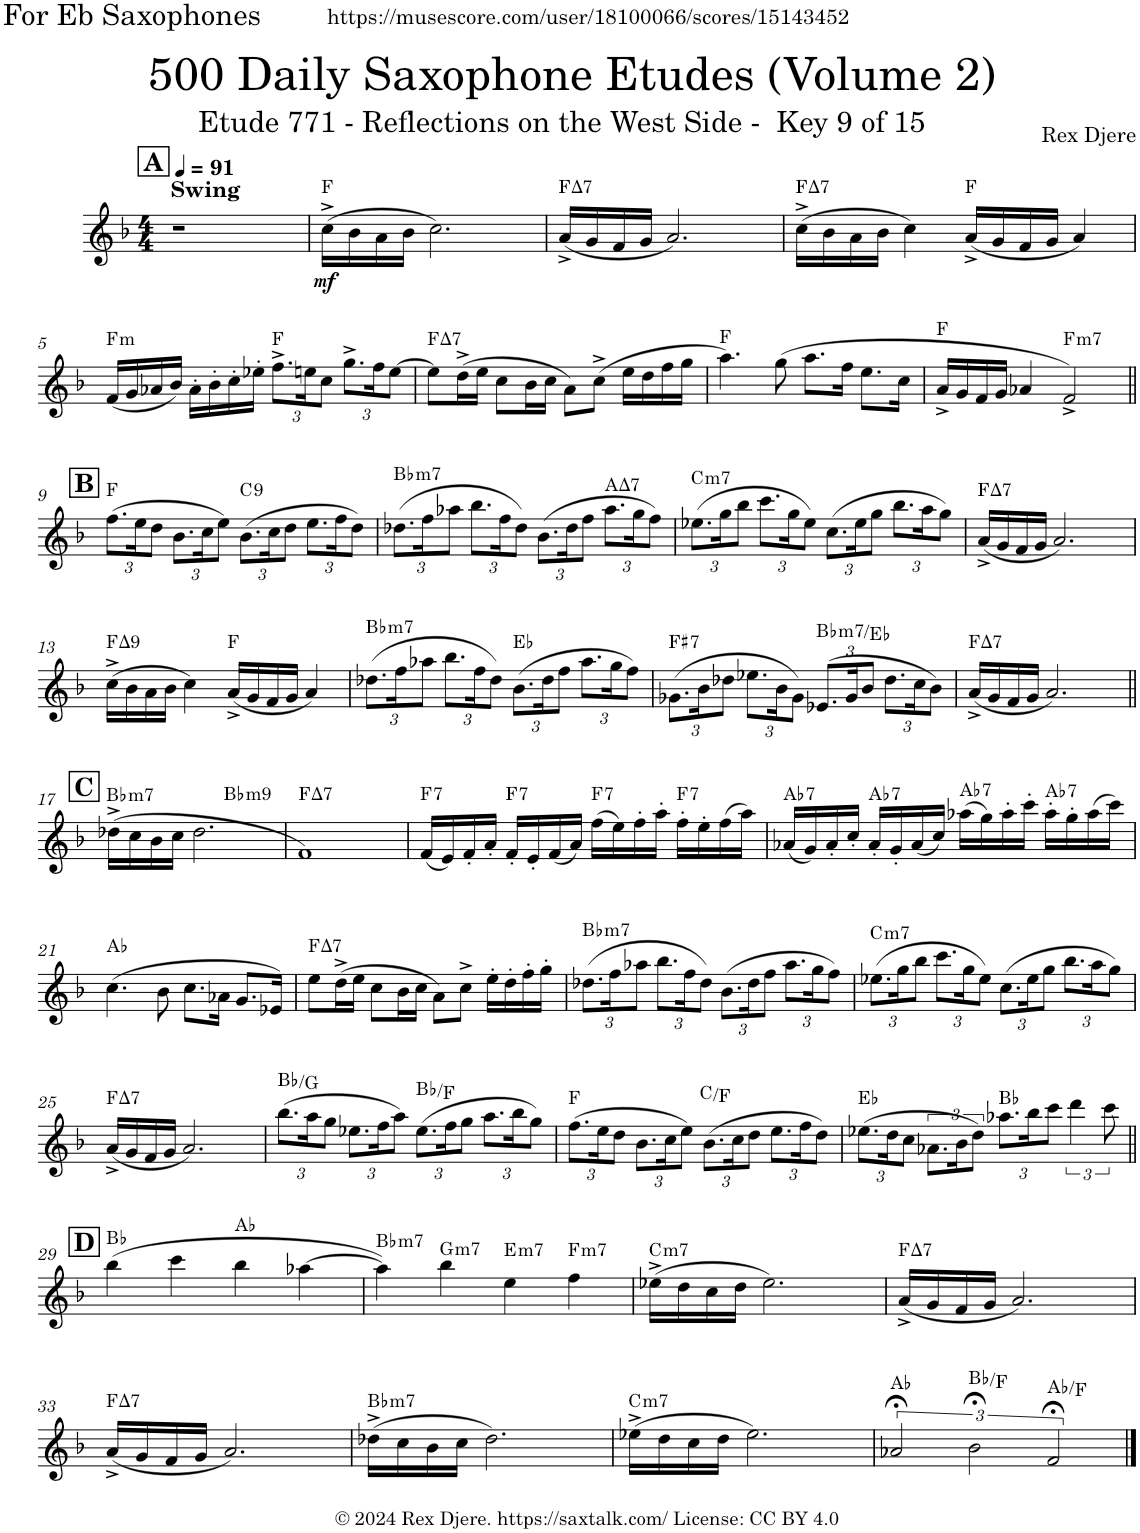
**kern	**dynam	**harte
*part1	*part1	*part1
*staff1	*staff1	*
*I"Alto Saxophone	*	*
*I'A. Sax.	*	*
*clefG2	*	*
*Trd5c9	*	*
*k[b-]	*	*
*M4/4	*	*
*MM91	*	*
!!LO:REH:place=s1:a:B:cj:fs=14:t=A
=1	=1	=1
!LO:TX:a:B:t=Swing	!	!
1r	.	.
=2	=2	=2
!	!LO:DY:b	!
(16cc^\LL	mf	F:maj
16b-\	.	.
16a\	.	.
16b-\JJ	.	.
2.cc\)	.	.
=3	=3	=3
!	!	!LO:H:kt=7
(16a^/LL	.	F:maj7
16g/	.	.
16f/	.	.
16g/JJ	.	.
2.a/)	.	.
=4	=4	=4
!	!	!LO:H:kt=7
(16cc^\LL	.	F:maj7
16b-\	.	.
16a\	.	.
16b-\JJ	.	.
4cc\)	.	.
(16a^/LL	.	F:maj
16g/	.	.
16f/	.	.
16g/JJ	.	.
4a/)	.	.
!!LO:LB:g=z
=5	=5	=5
!	!	!LO:H:kt=m
(16f/LL	.	F:min
16g/	.	.
16a-X/	.	.
16b-/JJ)	.	.
16a-'\LL	.	.
16b-'\	.	.
16cc'\	.	.
16ee-X'\JJ	.	.
*Xbrackettup	*	*
12.ff^\L	.	F:maj
24een\K	.	.
12cc\J	.	.
12.gg^\L	.	.
24ff\K	.	.
[12ee\J	.	.
=6	=6	=6
!	!	!LO:H:kt=7
8ee\L]	.	F:maj7
(16dd^\L	.	.
16ee\JJ	.	.
8cc\L	.	.
16b-\L	.	.
16cc\JJ	.	.
8a\L)	.	.
(8cc^\J	.	.
16ee\LL	.	.
16dd\	.	.
16ff\	.	.
16gg\JJ	.	.
=7	=7	=7
4.aa\)	.	F:maj
(8gg\	.	.
8.aa\L	.	.
16ff\Jk	.	.
8.ee\L	.	.
16cc\Jk	.	.
=8	=8	=8
16a^/LL	.	F:maj
16g/	.	.
16f/	.	.
16g/JJ	.	.
4a-X/	.	.
!	!	!LO:H:kt=m7
2f^/)	.	F:min7
!!LO:LB:g=z
!!LO:REH:place=s1:a:B:cj:fs=14:t=B
=9||	=9||	=9||
(12.ff\L	.	F:maj
24ee\K	.	.
12dd\J	.	.
12.b-\L	.	.
24cc\K	.	.
12ee\J)	.	.
!	!	!LO:H:kt=9
(12.b-\L	.	C:9
24cc\K	.	.
12dd\J	.	.
12.ee\L	.	.
24ff\K	.	.
12dd\J)	.	.
=10	=10	=10
!	!	!LO:H:kt=m7
(12.dd-X\L	.	Bb:min7
24ff\K	.	.
12aa-X\J	.	.
12.bb-\L	.	.
24ff\K	.	.
12dd-\J)	.	.
(12.b-\L	.	.
24dd-\K	.	.
12ff\J	.	.
!	!	!LO:H:kt=7
12.aa-\L	.	A:maj7
24gg\K	.	.
12ff\J)	.	.
=11	=11	=11
!	!	!LO:H:kt=m7
(12.ee-X\L	.	C:min7
24gg\K	.	.
12bb-\J	.	.
12.ccc\L	.	.
24gg\K	.	.
12ee-\J)	.	.
(12.cc\L	.	.
24ee-\K	.	.
12gg\J	.	.
12.bb-\L	.	.
24aa\K	.	.
12gg\J)	.	.
=12	=12	=12
!	!	!LO:H:kt=7
(16a^/LL	.	F:maj7
16g/	.	.
16f/	.	.
16g/JJ	.	.
2.a/)	.	.
!!LO:LB:g=z
=13	=13	=13
!	!	!LO:H:kt=9
(16cc^\LL	.	F:maj9
16b-\	.	.
16a\	.	.
16b-\JJ	.	.
4cc\)	.	.
(16a^/LL	.	F:maj
16g/	.	.
16f/	.	.
16g/JJ	.	.
4a/)	.	.
=14	=14	=14
!	!	!LO:H:kt=m7
(12.dd-X\L	.	Bb:min7
24ff\K	.	.
12aa-X\J	.	.
12.bb-\L	.	.
24ff\K	.	.
12dd-\J)	.	.
(12.b-\L	.	Eb:maj
24dd-\K	.	.
12ff\J	.	.
12.aa-\L	.	.
24gg\K	.	.
12ff\J)	.	.
=15	=15	=15
!	!	!LO:H:kt=7
(12.g-X\L	.	F#:7
24b-\K	.	.
12dd-X\J	.	.
12.ee-X\L	.	.
24b-\K	.	.
12g-\J)	.	.
!	!	!LO:H:kt=m7
(12.e-X/L	.	Bb:min7/4
24g-/K	.	.
12b-/J	.	.
12.dd-\L	.	.
24cc\K	.	.
12b-\J)	.	.
=16	=16	=16
!	!	!LO:H:kt=7
(16a^/LL	.	F:maj7
16g/	.	.
16f/	.	.
16g/JJ	.	.
2.a/)	.	.
!!LO:LB:g=z
!!LO:REH:place=s1:a:B:cj:fs=14:t=C
=17||	=17||	=17||
!	!	!LO:H:kt=m7
*^	*	*
(16dd-X^\LL	2ryy	.	Bb:min7
16cc\	.	.	.
16b-\	.	.	.
16cc\JJ	.	.	.
2.dd-\	.	.	.
!	!	!	!LO:H:kt=m9
.	2ryy	.	Bb:min9
=18	=18	=18	=18
!	!	!	!LO:H:kt=7
*v	*v	*	*
1f)	.	F:maj7
=19	=19	=19
!	!	!LO:H:kt=7
(16f/LL	.	F:7
16e/)	.	.
16f'/	.	.
16a'/JJ	.	.
!	!	!LO:H:kt=7
16f'/LL	.	F:7
16e'/	.	.
(16f/	.	.
16a/JJ)	.	.
!	!	!LO:H:kt=7
(16ff\LL	.	F:7
16ee\)	.	.
16ff'\	.	.
16aa'\JJ	.	.
!	!	!LO:H:kt=7
16ff'\LL	.	F:7
16ee'\	.	.
(16ff\	.	.
16aa\JJ)	.	.
=20	=20	=20
!	!	!LO:H:kt=7
(16a-X/LL	.	Ab:7
16g/)	.	.
16a-'/	.	.
16cc'/JJ	.	.
!	!	!LO:H:kt=7
16a-'/LL	.	Ab:7
16g'/	.	.
(16a-/	.	.
16cc/JJ)	.	.
!	!	!LO:H:kt=7
(16aa-X\LL	.	Ab:7
16gg\)	.	.
16aa-'\	.	.
16ccc'\JJ	.	.
!	!	!LO:H:kt=7
16aa-'\LL	.	Ab:7
16gg'\	.	.
(16aa-\	.	.
16ccc\JJ)	.	.
!!LO:LB:g=z
=21	=21	=21
(4.cc\	.	Ab:maj
8b-\	.	.
8.cc\L	.	.
16a-X\Jk	.	.
8.g/L	.	.
16e-X/Jk)	.	.
=22	=22	=22
!	!	!LO:H:kt=7
8ee\L	.	F:maj7
(16dd^\L	.	.
16ee\JJ	.	.
8cc\L	.	.
16b-\L	.	.
16cc\JJ	.	.
8a\L)	.	.
8cc^\J	.	.
16ee'\LL	.	.
16dd'\	.	.
16ff'\	.	.
16gg'\JJ	.	.
=23	=23	=23
!	!	!LO:H:kt=m7
(12.dd-X\L	.	Bb:min7
24ff\K	.	.
12aa-X\J	.	.
12.bb-\L	.	.
24ff\K	.	.
12dd-\J)	.	.
(12.b-\L	.	.
24dd-\K	.	.
12ff\J	.	.
12.aa-\L	.	.
24gg\K	.	.
12ff\J)	.	.
=24	=24	=24
!	!	!LO:H:kt=m7
(12.ee-X\L	.	C:min7
24gg\K	.	.
12bb-\J	.	.
12.ccc\L	.	.
24gg\K	.	.
12ee-\J)	.	.
(12.cc\L	.	.
24ee-\K	.	.
12gg\J	.	.
12.bb-\L	.	.
24aa\K	.	.
12gg\J)	.	.
!!LO:LB:g=z
=25	=25	=25
!	!	!LO:H:kt=7
(16a^/LL	.	F:maj7
16g/	.	.
16f/	.	.
16g/JJ	.	.
2.a/)	.	.
=26	=26	=26
(12.bb-\L	.	Bb:maj/6
24aa\K	.	.
12gg\J	.	.
12.ee-X\L	.	.
24ff\K	.	.
12aa\J)	.	.
(12.ee-\L	.	Bb:maj/5
24ff\K	.	.
12gg\J	.	.
12.aa\L	.	.
24bb-\K	.	.
12gg\J)	.	.
=27	=27	=27
(12.ff\L	.	F:maj
24ee\K	.	.
12dd\J	.	.
12.b-\L	.	.
24cc\K	.	.
12ee\J)	.	.
(12.b-\L	.	C:maj/4
24cc\K	.	.
12dd\J	.	.
12.ee\L	.	.
24ff\K	.	.
12dd\J)	.	.
=28	=28	=28
(12.ee-X\L	.	Eb:maj
24dd\K	.	.
12cc\J	.	.
*brackettup	*	*
12.a-X\L	.	.
24b-\K	.	.
12dd\J)	.	.
*Xbrackettup	*	*
12.aa-X\L	.	Bb:maj
24bb-\K	.	.
12ccc\J	.	.
*brackettup	*	*
6ddd\	.	.
12ccc\	.	.
!!LO:LB:g=z
!!LO:REH:place=s1:a:B:cj:fs=14:t=D
=29||	=29||	=29||
(4bb-\	.	Bb:maj
4ccc\	.	.
4bb-\	.	Ab:maj
[4aa-X\	.	.
=30	=30	=30
!	!	!LO:H:kt=m7
4aa-\])	.	Bb:min7
!	!	!LO:H:kt=m7
4bb-\	.	G:min7
!	!	!LO:H:kt=m7
4ee\	.	E:min7
!	!	!LO:H:kt=m7
4ff\	.	F:min7
=31	=31	=31
!	!	!LO:H:kt=m7
(16ee-X^\LL	.	C:min7
16dd\	.	.
16cc\	.	.
16dd\JJ	.	.
2.ee-\)	.	.
=32	=32	=32
!	!	!LO:H:kt=7
(16a^/LL	.	F:maj7
16g/	.	.
16f/	.	.
16g/JJ	.	.
2.a/)	.	.
!!LO:LB:g=z
=33	=33	=33
!	!	!LO:H:kt=7
(16a^/LL	.	F:maj7
16g/	.	.
16f/	.	.
16g/JJ	.	.
2.a/)	.	.
=34	=34	=34
!	!	!LO:H:kt=m7
(16dd-X^\LL	.	Bb:min7
16cc\	.	.
16b-\	.	.
16cc\JJ	.	.
2.dd-\)	.	.
=35	=35	=35
!	!	!LO:H:kt=m7
(16ee-X^\LL	.	C:min7
16dd\	.	.
16cc\	.	.
16dd\JJ	.	.
2.ee-\)	.	.
=36	=36	=36
3a-X;</	.	Ab:maj
3b-;<\	.	Bb:maj/5
3f;</	.	Ab:maj/6
==	==	==
*-	*-	*-
